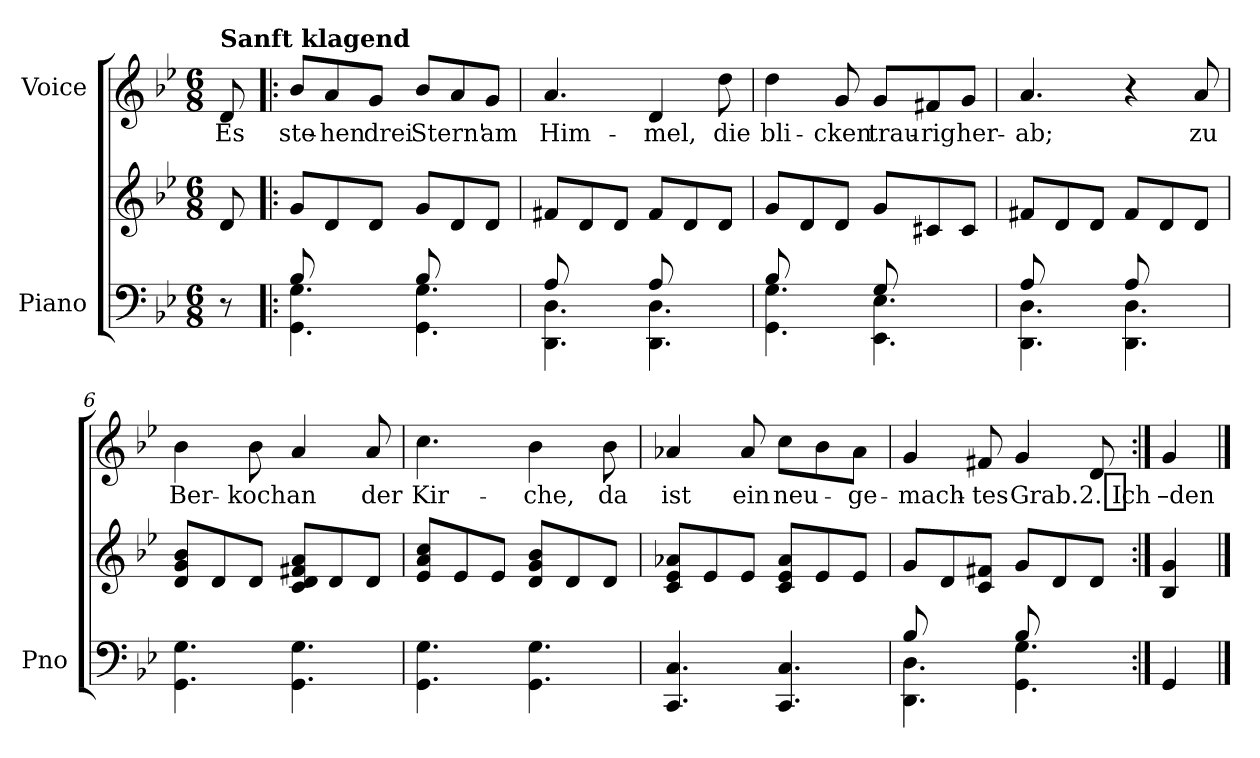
**kern	**kern	**kern	**text
*part2	*part2	*part1	*part1
*staff3	*staff2	*staff1	*staff1
*I"Piano	*	*I"Voice	*
*I'Pno	*	*	*
*clefF4	*clefG2	*clefG2	*
*k[b-e-]	*k[b-e-]	*k[b-e-]	*
*M6/8	*M6/8	*M6/8	*
=1	=1	=1	=1
!	!	!LO:TX:a:B:t=Sanft klagend	!
!	!	!	!LO:LY:b
8r	8d/	8d/	Es
=2!|:	=2!|:	=2!|:	=2!|:
*	*	*MM45	*
*^	*	*	*
!	!	!	!	!LO:LY:b
4.GG\ 4.G\	8B-/	8g/L	8b-/L	ste-
!	!	!	!	!LO:LY:b
.	4ryy	8d/	8a/	-hen
!	!	!	!	!LO:LY:b
.	.	8d/J	8g/J	drei
!	!	!	!	!LO:LY:b
4.GG\ 4.G\	8B-/	8g/L	8b-/L	Stern'
.	4ryy	8d/	8a/	.
!	!	!	!	!LO:LY:b
.	.	8d/J	8g/J	am
=3	=3	=3	=3	=3
!	!	!	!	!LO:LY:b
4.DD\ 4.D\	8A/	8f#X/L	4.a/	Him-
.	4ryy	8d/	.	.
.	.	8d/J	.	.
!	!	!	!	!LO:LY:b
4.DD\ 4.D\	8A/	8f#/L	4d/	-mel,
.	4ryy	8d/	.	.
!	!	!	!	!LO:LY:b
.	.	8d/J	8dd\	die
=4	=4	=4	=4	=4
!	!	!	!	!LO:LY:b
4.GG\ 4.G\	8B-/	8g/L	4dd\	bli-
.	4ryy	8d/	.	.
!	!	!	!	!LO:LY:b
.	.	8d/J	8g/	-cken
!	!	!	!	!LO:LY:b
4.EE-\ 4.E-\	8G/	8g/L	8g/L	trau-
!	!	!	!	!LO:LY:b
.	4ryy	8c#X/	8f#X/	-rig
!	!	!	!	!LO:LY:b
.	.	8c#/J	8g/J	her-
=5	=5	=5	=5	=5
!	!	!	!	!LO:LY:b
4.DD\ 4.D\	8A/	8f#X/L	4.a/	-ab;
.	4ryy	8d/	.	.
.	.	8d/J	.	.
4.DD\ 4.D\	8A/	8f#/L	4r	.
.	4ryy	8d/	.	.
!	!	!	!	!LO:LY:b
.	.	8d/J	8a/	zu
*v	*v	*	*	*
=6	=6	=6	=6
!	!	!	!LO:LY:b
4.GG\ 4.G\	8d/ 8g/ 8b-/L	4b-\	Ber-
.	8d/	.	.
!	!	!	!LO:LY:b
.	8d/J	8b-\	-koch
!	!	!	!LO:LY:b
4.GG\ 4.G\	8c/ 8d/ 8f#X/ 8a/L	4a/	an
.	8d/	.	.
!	!	!	!LO:LY:b
.	8d/J	8a/	der
!!LO:LB:g=z
=7	=7	=7	=7
!	!	!	!LO:LY:b
4.GG\ 4.G\	8e-/ 8a/ 8cc/L	4.cc\	Kir-
.	8e-/	.	.
.	8e-/J	.	.
!	!	!	!LO:LY:b
4.GG\ 4.G\	8d/ 8g/ 8b-/L	4b-\	-che,
.	8d/	.	.
!	!	!	!LO:LY:b
.	8d/J	8b-\	da
=8	=8	=8	=8
!	!	!	!LO:LY:b
4.CC/ 4.C/	8c/ 8e-/ 8a-X/L	4a-X/	ist
.	8e-/	.	.
!	!	!	!LO:LY:b
.	8e-/J	8a-/	ein
!	!	!	!LO:LY:b
4.CC/ 4.C/	8c/ 8e-/ 8a-/L	8cc\L	neu-
.	8e-/	8b-\	.
!	!	!	!LO:LY:b
.	8e-/J	8a-\J	-ge-
=9	=9	=9	=9
*^	*	*	*
!	!	!	!	!LO:LY:b
4.DD\ 4.D\	8B-/	8g/L	4g/	-mach-
.	4ryy	8d/	.	.
!	!	!	!	!LO:LY:b
.	.	8c/ 8f#X/J	8f#X/	-tes
!	!	!	!	!LO:LY:b
4.GG\ 4.G\	8B-/	8g/L	4g/	Grab.
.	4ryy	8d/	.	.
!	!	!	!	!LO:LY:b
.	.	8d/J	8d/	2. Ich
*v	*v	*	*	*
=10:|!	=10:|!	=10:|!	=10:|!
!	!	!	!LO:LY:b
4GG/	4B-/ 4g/	4g/	–den
==	==	==	==
*-	*-	*-	*-
